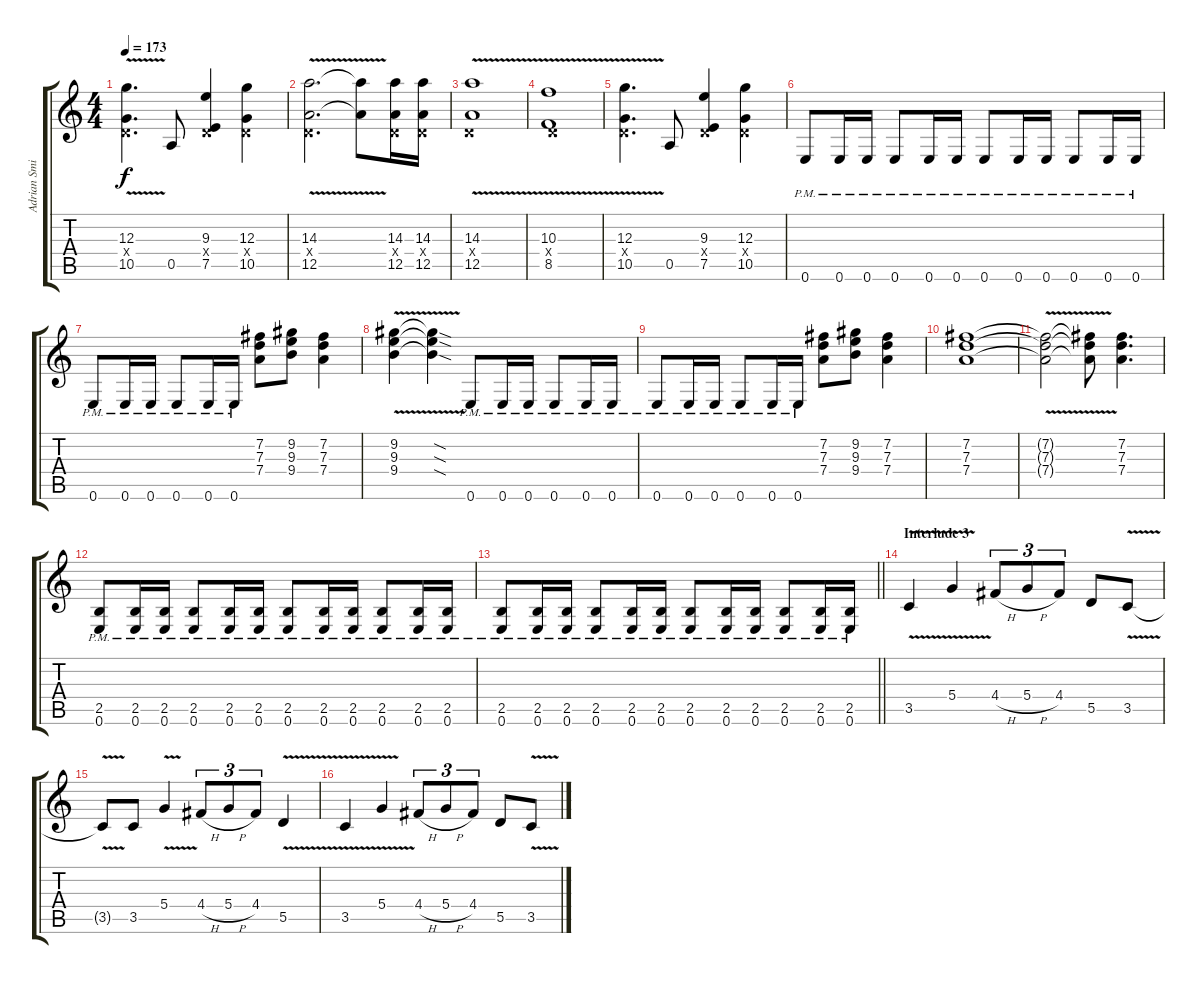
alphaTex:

\track ("Adrian Smith" "Adrian Smi") {instrument overdrivenguitar}
\staff {score tabs}
\tuning (E4 B3 G3 D3 A2 E2) {hide}
\ts (4 4)
\tempo 173
\clef g2
\ks c
(12.3{v} 0.4{x} 10.5{v}).4{d dy f} 0.5.8 (9.3 0.4{x} 7.5).4 (12.3 0.4{x} 10.5).4 |
(14.3{v} 0.4{x} 12.5{v}).2{d} (14.3{t} 12.5{t}).8 (14.3 0.4{x} 12.5).16 (14.3 0.4{x} 12.5).16 |
(14.3{v} 0.4{x} 12.5{v}).1 |
(10.3{v} 0.4{x} 8.5{v}).1 |
(12.3{v} 0.4{x} 10.5{v}).4{d} 0.5.8 (9.3 0.4{x} 7.5).4 (12.3 0.4{x} 10.5).4 |
0.6{pm}.8 0.6{pm}.16 0.6{pm}.16 0.6{pm}.8 0.6{pm}.16 0.6{pm}.16 0.6{pm}.8 0.6{pm}.16 0.6{pm}.16 0.6{pm}.8 0.6{pm}.16 0.6{pm}.16 |
0.6{pm}.8 0.6{pm}.16 0.6{pm}.16 0.6{pm}.8 0.6{pm}.16 0.6{pm}.16 (7.2 7.3 7.4).8 (9.2 9.3 9.4).8 (7.2 7.3 7.4).4 |
(9.2{v} 9.3{v} 9.4{v}).4 (9.2{sod t} 9.3{sod t} 9.4{sod t}).4 0.6{pm}.8 0.6{pm}.16 0.6{pm}.16 0.6{pm}.8 0.6{pm}.16 0.6{pm}.16 |
0.6{pm}.8 0.6{pm}.16 0.6{pm}.16 0.6{pm}.8 0.6{pm}.16 0.6{pm}.16 (7.2 7.3 7.4).8 (9.2 9.3 9.4).8 (7.2 7.3 7.4).4 |
(7.2 7.3 7.4).1 |
(7.2{v t} 7.3{v t} 7.4{v t}).2 (7.2{t} 7.3{t} 7.4{t}).8 (7.2 7.3 7.4).4{d} |
(2.5{pm} 0.6{pm}).8 (2.5{pm} 0.6{pm}).16 (2.5{pm} 0.6{pm}).16 (2.5{pm} 0.6{pm}).8 (2.5{pm} 0.6{pm}).16 (2.5{pm} 0.6{pm}).16 (2.5{pm} 0.6{pm}).8 (2.5{pm} 0.6{pm}).16 (2.5{pm} 0.6{pm}).16 (2.5{pm} 0.6{pm}).8 (2.5{pm} 0.6{pm}).16 (2.5{pm} 0.6{pm}).16 |
\barLineRight lightlight
(2.5{pm} 0.6{pm}).8 (2.5{pm} 0.6{pm}).16 (2.5{pm} 0.6{pm}).16 (2.5{pm} 0.6{pm}).8 (2.5{pm} 0.6{pm}).16 (2.5{pm} 0.6{pm}).16 (2.5{pm} 0.6{pm}).8 (2.5{pm} 0.6{pm}).16 (2.5{pm} 0.6{pm}).16 (2.5{pm} 0.6{pm}).8 (2.5{pm} 0.6{pm}).16 (2.5{pm} 0.6{pm}).16 |
\section ("" "Interlude 3")
3.5{v}.4 5.4{v}.4 4.4{h}.8{tu (3 2)} 5.4{h}.8{tu (3 2)} 4.4.8{tu (3 2)} 5.5.8 3.5{v}.8 |
3.5{t}.8 3.5.8 5.4{v}.4 4.4{h}.8{tu (3 2)} 5.4{h}.8{tu (3 2)} 4.4.8{tu (3 2)} 5.5{v}.4 |
3.5{v}.4 5.4{v}.4 4.4{h}.8{tu (3 2)} 5.4{h}.8{tu (3 2)} 4.4.8{tu (3 2)} 5.5.8 3.5{v}.8
